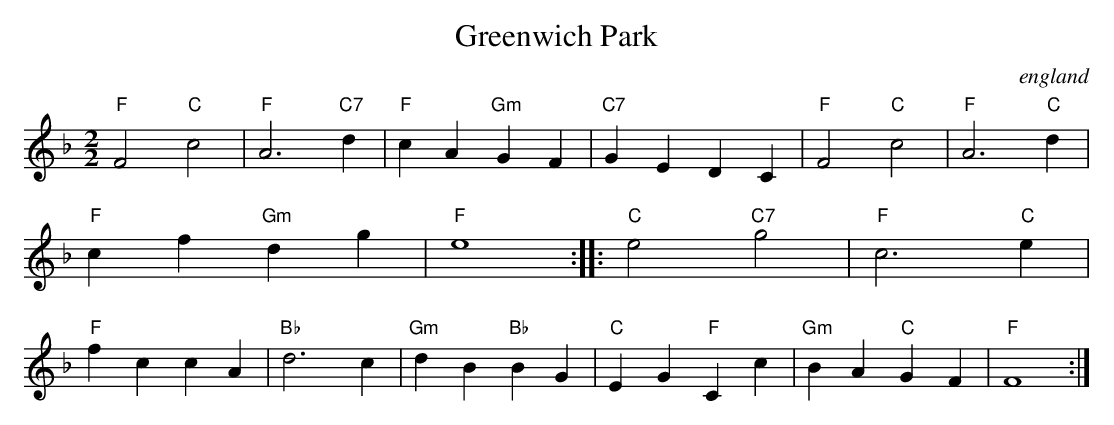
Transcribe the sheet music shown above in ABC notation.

X:1
T:Greenwich Park
O:england
M:2/2
L:1/4
K:F
"F"F2 "C"c2 | "F"A3 "C7"d | "F"cA "Gm"GF | "C7"GE DC | \
"F"F2 "C"c2 | "F"A3 "C"d | "F"cf "Gm"dg | "F"e4 :: \
"C"e2 "C7"g2 | "F"c3 "C"e | "F"fc cA | "Bb"d3 c | \
"Gm"dB "Bb"BG | "C"EG "F"Cc | "Gm"BA "C"GF | "F"F4 :|
